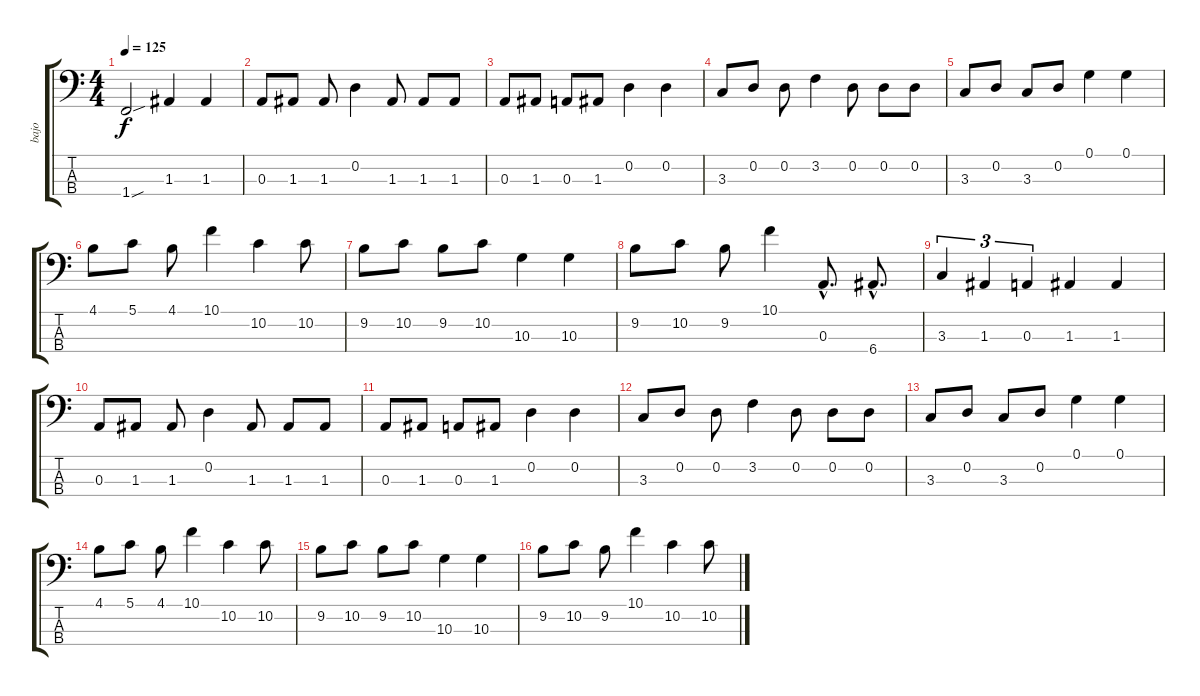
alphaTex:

\track ("bajo" "bajo") {instrument electricbassfinger}
\staff {score tabs}
\tuning (G2 D2 A1 E1) {hide}
\ts (4 4)
\tempo 125
\clef f4
\ks c
1.4{sou}.2{dy f} 1.3.4 1.3.4 |
0.3.8 1.3.8 1.3.8 0.2.4 1.3.8 1.3.8 1.3.8 |
0.3.8 1.3.8 0.3.8 1.3.8 0.2.4 0.2.4 |
3.3.8 0.2.8 0.2.8 3.2.4 0.2.8 0.2.8 0.2.8 |
3.3.8 0.2.8 3.3.8 0.2.8 0.1.4 0.1.4 |
4.1.8 5.1.8 4.1.8 10.1.4 10.2.4 10.2.8 |
9.2.8 10.2.8 9.2.8 10.2.8 10.3.4 10.3.4 |
9.2.8 10.2.8 9.2.8 10.1.4 0.3{hac}.8{d} 6.4{hac}.8{d} |
3.3.4{tu (3 2)} 1.3.4{tu (3 2)} 0.3.4{tu (3 2)} 1.3.4 1.3.4 |
0.3.8 1.3.8 1.3.8 0.2.4 1.3.8 1.3.8 1.3.8 |
0.3.8 1.3.8 0.3.8 1.3.8 0.2.4 0.2.4 |
3.3.8 0.2.8 0.2.8 3.2.4 0.2.8 0.2.8 0.2.8 |
3.3.8 0.2.8 3.3.8 0.2.8 0.1.4 0.1.4 |
4.1.8 5.1.8 4.1.8 10.1.4 10.2.4 10.2.8 |
9.2.8 10.2.8 9.2.8 10.2.8 10.3.4 10.3.4 |
9.2.8 10.2.8 9.2.8 10.1.4 10.2.4 10.2.8
